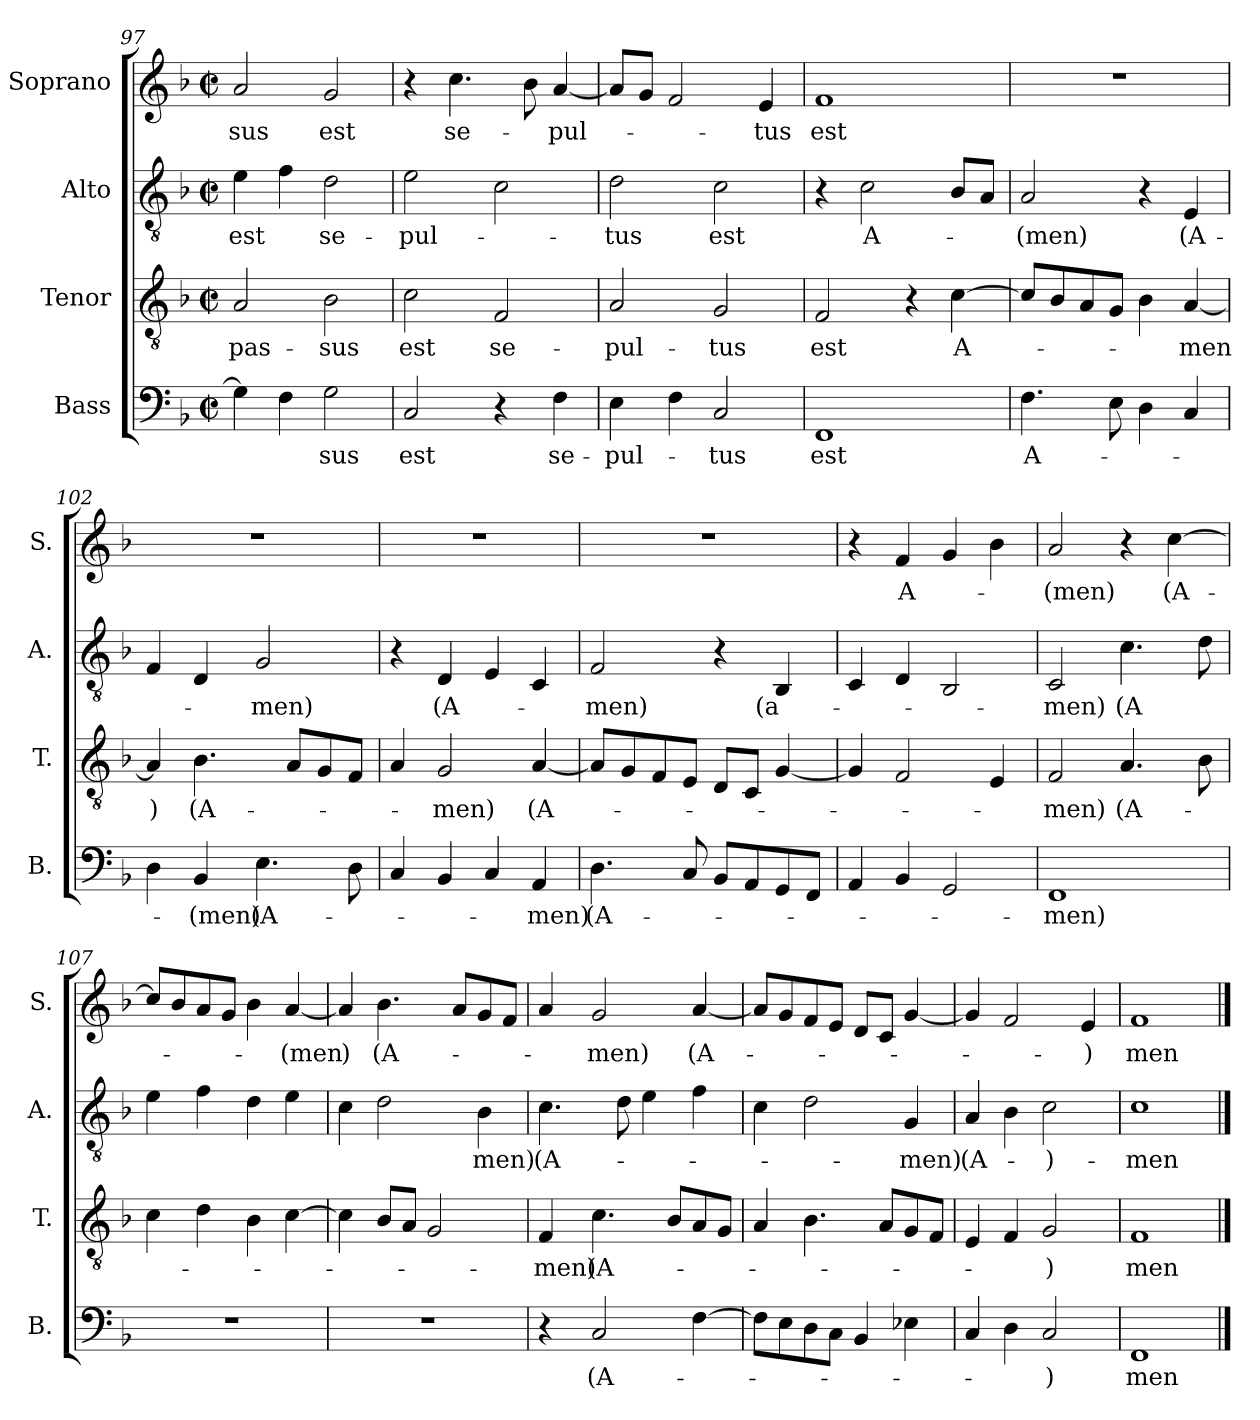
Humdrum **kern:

**kern	**text	**kern	**text	**kern	**text	**kern	**text
*part4	*part4	*part3	*part3	*part2	*part2	*part1	*part1
*staff4	*staff4	*staff3	*staff3	*staff2	*staff2	*staff1	*staff1
*I"Bass	*	*I"Tenor	*	*I"Alto	*	*I"Soprano	*
*I'B.	*	*I'T.	*	*I'A.	*	*I'S.	*
*clefF4	*	*clefGv2	*	*clefGv2	*	*clefG2	*
*k[b-]	*	*k[b-]	*	*k[b-]	*	*k[b-]	*
*M2/2	*	*M2/2	*	*M2/2	*	*M2/2	*
*met(c|)	*	*met(c|)	*	*met(c|)	*	*met(c|)	*
=97	=97	=97	=97	=97	=97	=97	=97
!	!	!	!LO:LY:b	!	!LO:LY:b	!	!LO:LY:b
4G\]	.	2A/	pas-	4e\	-est	2a/	-sus
4F\	.	.	.	4f\	.	.	.
!	!LO:LY:b	!	!LO:LY:b	!	!LO:LY:b	!	!LO:LY:b
2G\	-sus	2B-\	-sus	2d\	se-	2g/	est
=98	=98	=98	=98	=98	=98	=98	=98
!	!LO:LY:b	!	!LO:LY:b	!	!LO:LY:b	!	!
2C/	est	2c\	est	2e\	-pul-	4r	.
!	!	!	!	!	!	!	!LO:LY:b
.	.	.	.	.	.	4.cc\	se-
!	!	!	!LO:LY:b	!	!	!	!
4r	.	2F/	se-	2c\	.	.	.
.	.	.	.	.	.	8b-\	.
!	!LO:LY:b	!	!	!	!	!	!LO:LY:b
4F\	se-	.	.	.	.	[4a/	-pul-
=99	=99	=99	=99	=99	=99	=99	=99
!	!LO:LY:b	!	!LO:LY:b	!	!LO:LY:b	!	!
4E\	-pul-	2A/	-pul-	2d\	-tus	8a/L]	.
.	.	.	.	.	.	8g/J	.
4F\	.	.	.	.	.	2f/	.
!	!LO:LY:b	!	!LO:LY:b	!	!LO:LY:b	!	!
2C/	tus	2G/	-tus	2c\	est	.	.
!	!	!	!	!	!	!	!LO:LY:b
.	.	.	.	.	.	4e/	-tus
=100	=100	=100	=100	=100	=100	=100	=100
!	!LO:LY:b	!	!LO:LY:b	!	!	!	!LO:LY:b
1FF	est	2F/	est	4r	.	1f	est
!	!	!	!	!	!LO:LY:b	!	!
.	.	.	.	2c\	A-	.	.
.	.	4r	.	.	.	.	.
!	!	!	!LO:LY:b	!	!	!	!
.	.	[4c\	A-	8B-/L	.	.	.
.	.	.	.	8A/J	.	.	.
=101	=101	=101	=101	=101	=101	=101	=101
!	!LO:LY:b	!	!	!	!LO:LY:b	!	!
4.F\	A-	8c/L]	.	2A/	-(men)	1r	.
.	.	8B-/	.	.	.	.	.
.	.	8A/	.	.	.	.	.
8E\	.	8G/J	.	.	.	.	.
4D\	.	4B-\	.	4r	.	.	.
!	!	!	!LO:LY:b	!	!LO:LY:b	!	!
4C/	.	[4A/	-men	4E/	(A-	.	.
=102	=102	=102	=102	=102	=102	=102	=102
!	!	!	!LO:LY:b	!	!	!	!
4D\	.	4A/]	)	4F/	.	1r	.
!	!LO:LY:b	!	!LO:LY:b	!	!	!	!
4BB-/	-(men)	4.B-\	(A-	4D/	.	.	.
!	!LO:LY:b	!	!	!	!LO:LY:b	!	!
4.E\	(A-	.	.	2G/	-men)	.	.
.	.	8A/L	.	.	.	.	.
.	.	8G/	.	.	.	.	.
8D\	.	8F/J	.	.	.	.	.
=103	=103	=103	=103	=103	=103	=103	=103
4C/	.	4A/	.	4r	.	1r	.
!	!	!	!LO:LY:b	!	!LO:LY:b	!	!
4BB-/	.	2G/	-men)	4D/	(A-	.	.
4C/	.	.	.	4E/	.	.	.
!	!LO:LY:b	!	!LO:LY:b	!	!	!	!
4AA/	-men)	[4A/	(A-	4C/	.	.	.
=104	=104	=104	=104	=104	=104	=104	=104
!	!LO:LY:b	!	!	!	!LO:LY:b	!	!
4.D\	(A-	8A/L]	.	2F/	-men)	1r	.
.	.	8G/	.	.	.	.	.
.	.	8F/	.	.	.	.	.
8C/	.	8E/J	.	.	.	.	.
8BB-/L	.	8D/L	.	4r	.	.	.
8AA/	.	8C/J	.	.	.	.	.
!	!	!	!	!	!LO:LY:b	!	!
8GG/	.	[4G/	.	4BB-/	(a-	.	.
8FF/J	.	.	.	.	.	.	.
=105	=105	=105	=105	=105	=105	=105	=105
4AA/	.	4G/]	.	4C/	.	4r	.
!	!	!	!	!	!	!	!LO:LY:b
4BB-/	.	2F/	.	4D/	.	4f/	A-
2GG/	.	.	.	2BB-/	.	4g/	.
.	.	4E/	.	.	.	4b-\	.
=106	=106	=106	=106	=106	=106	=106	=106
!	!LO:LY:b	!	!LO:LY:b	!	!LO:LY:b	!	!LO:LY:b
1FF	-men)	2F/	-men)	2C/	-men)	2a/	-(men)
!	!	!	!LO:LY:b	!	!LO:LY:b	!	!
.	.	4.A/	(A-	4.c\	(A	4r	.
!	!	!	!	!	!	!	!LO:LY:b
.	.	.	.	.	.	[4cc\	(A-
.	.	8B-\	.	8d\	.	.	.
=107	=107	=107	=107	=107	=107	=107	=107
1r	.	4c\	.	4e\	.	8cc/L]	.
.	.	.	.	.	.	8b-/	.
.	.	4d\	.	4f\	.	8a/	.
.	.	.	.	.	.	8g/J	.
.	.	4B-\	.	4d\	.	4b-\	.
!	!	!	!	!	!	!	!LO:LY:b
.	.	[4c\	.	4e\	.	[4a/	(men
=108	=108	=108	=108	=108	=108	=108	=108
!	!	!	!	!	!	!	!LO:LY:b
1r	.	4c\]	.	4c\	.	4a/]	)
!	!	!	!	!	!	!	!LO:LY:b
.	.	8B-/L	.	2d\	.	4.b-\	(A-
.	.	8A/J	.	.	.	.	.
.	.	2G/	.	.	.	.	.
.	.	.	.	.	.	8a/L	.
!	!	!	!	!	!LO:LY:b	!	!
.	.	.	.	4B-\	men)	8g/	.
.	.	.	.	.	.	8f/J	.
=109	=109	=109	=109	=109	=109	=109	=109
!	!	!	!LO:LY:b	!	!LO:LY:b	!	!
4r	.	4F/	-men)	4.c\	(A-	4a/	.
!	!LO:LY:b	!	!LO:LY:b	!	!	!	!LO:LY:b
2C/	(A-	4.c\	(A-	.	.	2g/	-men)
.	.	.	.	8d\	.	.	.
.	.	.	.	4e\	.	.	.
.	.	8B-/L	.	.	.	.	.
!	!	!	!	!	!	!	!LO:LY:b
[4F\	.	8A/	.	4f\	.	[4a/	(A-
.	.	8G/J	.	.	.	.	.
=110	=110	=110	=110	=110	=110	=110	=110
8F\L]	.	4A/	.	4c\	.	8a/L]	.
8E\	.	.	.	.	.	8g/	.
8D\	.	4.B-\	.	2d\	.	8f/	.
8C\J	.	.	.	.	.	8e/J	.
4BB-/	.	.	.	.	.	8d/L	.
.	.	8A/L	.	.	.	8c/J	.
!	!	!	!	!	!LO:LY:b	!	!
4E-X\	.	8G/	.	4G/	-men)	[4g/	.
.	.	8F/J	.	.	.	.	.
=111	=111	=111	=111	=111	=111	=111	=111
!	!	!	!	!	!LO:LY:b	!	!
4C/	.	4E/	.	4A/	(A-	4g/]	.
4D\	.	4F/	.	4B-\	.	2f/	.
!	!LO:LY:b	!	!LO:LY:b	!	!LO:LY:b	!	!
2C/	)	2G/	)	2c\	)-	.	.
!	!	!	!	!	!	!	!LO:LY:b
.	.	.	.	.	.	4e/	-)
=112	=112	=112	=112	=112	=112	=112	=112
!	!LO:LY:b	!	!LO:LY:b	!	!LO:LY:b	!	!LO:LY:b
1FF	-men	1F	-men	1c	-men	1f	men
==	==	==	==	==	==	==	==
*-	*-	*-	*-	*-	*-	*-	*-
